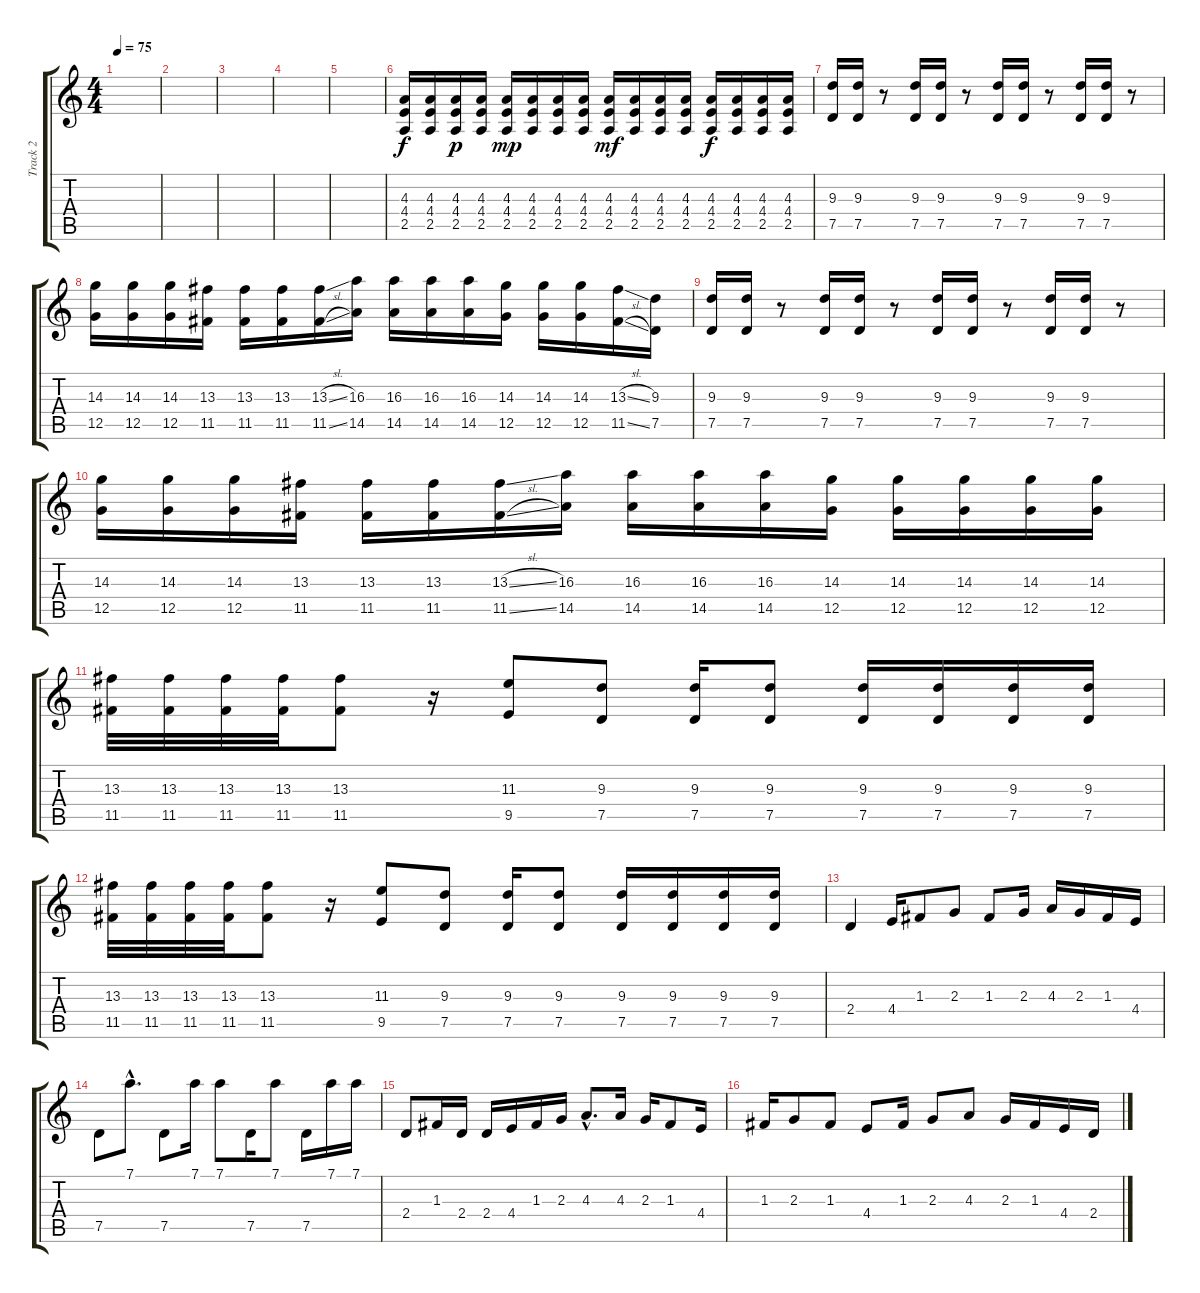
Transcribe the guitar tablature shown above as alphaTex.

\track ("Track 2" "Track 2") {instrument overdrivenguitar}
\staff {score tabs}
\tuning (D4 A3 F3 C3 G2 D2) {hide}
\ts (4 4)
\tempo 75
\clef g2
\ks c
|
|
|
|
|
(4.3 4.4 2.5).16 (4.3 4.4 2.5).16 (4.3 4.4 2.5).16{dy p} (4.3 4.4 2.5).16 (4.3 4.4 2.5).16{dy mp} (4.3 4.4 2.5).16 (4.3 4.4 2.5).16 (4.3 4.4 2.5).16 (4.3 4.4 2.5).16{dy mf} (4.3 4.4 2.5).16 (4.3 4.4 2.5).16 (4.3 4.4 2.5).16 (4.3 4.4 2.5).16{dy f} (4.3 4.4 2.5).16 (4.3 4.4 2.5).16 (4.3 4.4 2.5).16 |
(9.3 7.5).16 (9.3 7.5).16 r.8 (9.3 7.5).16 (9.3 7.5).16 r.8 (9.3 7.5).16 (9.3 7.5).16 r.8 (9.3 7.5).16 (9.3 7.5).16 r.8 |
(14.3 12.5).16 (14.3 12.5).16 (14.3 12.5).16 (13.3 11.5).16 (13.3 11.5).16 (13.3 11.5).16 (13.3{sl} 11.5{sl}).16 (16.3 14.5).16 (16.3 14.5).16 (16.3 14.5).16 (16.3 14.5).16 (14.3 12.5).16 (14.3 12.5).16 (14.3 12.5).16 (13.3{sl} 11.5{sl}).16 (9.3 7.5).16 |
(9.3 7.5).16 (9.3 7.5).16 r.8 (9.3 7.5).16 (9.3 7.5).16 r.8 (9.3 7.5).16 (9.3 7.5).16 r.8 (9.3 7.5).16 (9.3 7.5).16 r.8 |
(14.3 12.5).16 (14.3 12.5).16 (14.3 12.5).16 (13.3 11.5).16 (13.3 11.5).16 (13.3 11.5).16 (13.3{sl} 11.5{sl}).16 (16.3 14.5).16 (16.3 14.5).16 (16.3 14.5).16 (16.3 14.5).16 (14.3 12.5).16 (14.3 12.5).16 (14.3 12.5).16 (14.3 12.5).16 (14.3 12.5).16 |
(13.3 11.5).32 (13.3 11.5).32 (13.3 11.5).32 (13.3 11.5).32 (13.3 11.5).8 r.16 (11.3 9.5).8 (9.3 7.5).8 (9.3 7.5).16 (9.3 7.5).8 (9.3 7.5).16 (9.3 7.5).16 (9.3 7.5).16 (9.3 7.5).16 |
(13.3 11.5).32 (13.3 11.5).32 (13.3 11.5).32 (13.3 11.5).32 (13.3 11.5).8 r.16 (11.3 9.5).8 (9.3 7.5).8 (9.3 7.5).16 (9.3 7.5).8 (9.3 7.5).16 (9.3 7.5).16 (9.3 7.5).16 (9.3 7.5).16 |
2.4.4 4.4.16 1.3.8 2.3.8 1.3.8 2.3.16 4.3.16 2.3.16 1.3.16 4.4.16 |
7.5.8 7.1{hac}.8{d} 7.5.8 7.1.16 7.1.8 7.5.16 7.1.8 7.5.16 7.1.16 7.1.16 |
2.4.8 1.3.16 2.4.16 2.4.16 4.4.16 1.3.16 2.3.16 4.3{hac}.8{d} 4.3.16 2.3.16 1.3.8 4.4.16 |
1.3.16 2.3.8 1.3.8 4.4.8 1.3.16 2.3.8 4.3.8 2.3.16 1.3.16 4.4.16 2.4.16
